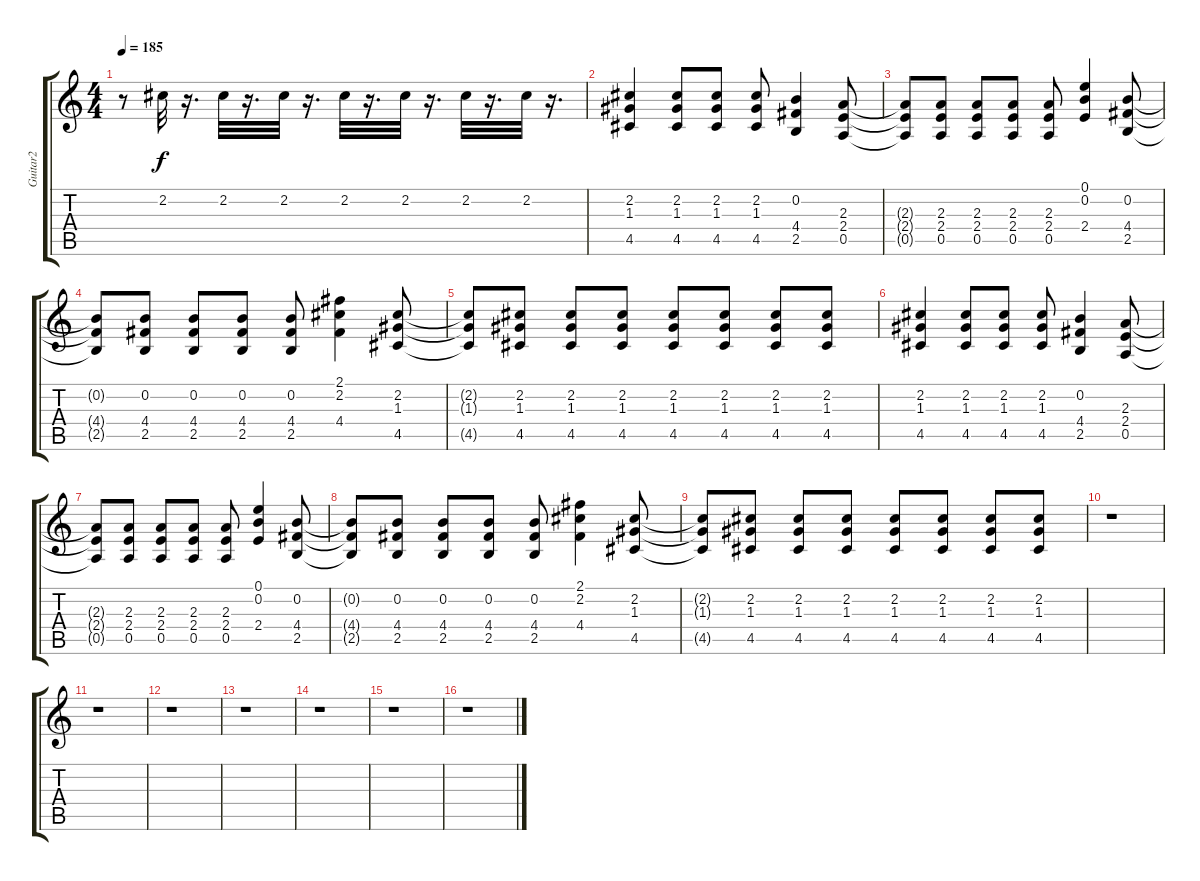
\track ("Guitar2" "Guitar2") {instrument overdrivenguitar}
\staff {score tabs}
\tuning (E4 B3 G3 D3 A2 E2) {hide}
\ts (4 4)
\tempo 185
\clef g2
\ks c
r.8{dy f} 2.2.32 r.16{d} 2.2.32 r.16{d} 2.2.32 r.16{d} 2.2.32 r.16{d} 2.2.32 r.16{d} 2.2.32 r.16{d} 2.2.32 r.16{d} |
(2.2 1.3 4.5).4 (2.2 1.3 4.5).8 (2.2 1.3 4.5).8 (2.2 1.3 4.5).8 (0.2 4.4 2.5).4 (2.3 2.4 0.5).8 |
(2.3{t} 2.4{t} 0.5{t}).8 (2.3 2.4 0.5).8 (2.3 2.4 0.5).8 (2.3 2.4 0.5).8 (2.3 2.4 0.5).8 (0.1 0.2 2.4).4 (0.2 4.4 2.5).8 |
(0.2{t} 4.4{t} 2.5{t}).8 (0.2 4.4 2.5).8 (0.2 4.4 2.5).8 (0.2 4.4 2.5).8 (0.2 4.4 2.5).8 (2.1 2.2 4.4).4 (2.2 1.3 4.5).8 |
(2.2{t} 1.3{t} 4.5{t}).8 (2.2 1.3 4.5).8 (2.2 1.3 4.5).8 (2.2 1.3 4.5).8 (2.2 1.3 4.5).8 (2.2 1.3 4.5).8 (2.2 1.3 4.5).8 (2.2 1.3 4.5).8 |
(2.2 1.3 4.5).4 (2.2 1.3 4.5).8 (2.2 1.3 4.5).8 (2.2 1.3 4.5).8 (0.2 4.4 2.5).4 (2.3 2.4 0.5).8 |
(2.3{t} 2.4{t} 0.5{t}).8 (2.3 2.4 0.5).8 (2.3 2.4 0.5).8 (2.3 2.4 0.5).8 (2.3 2.4 0.5).8 (0.1 0.2 2.4).4 (0.2 4.4 2.5).8 |
(0.2{t} 4.4{t} 2.5{t}).8 (0.2 4.4 2.5).8 (0.2 4.4 2.5).8 (0.2 4.4 2.5).8 (0.2 4.4 2.5).8 (2.1 2.2 4.4).4 (2.2 1.3 4.5).8 |
(2.2{t} 1.3{t} 4.5{t}).8 (2.2 1.3 4.5).8 (2.2 1.3 4.5).8 (2.2 1.3 4.5).8 (2.2 1.3 4.5).8 (2.2 1.3 4.5).8 (2.2 1.3 4.5).8 (2.2 1.3 4.5).8 |
r.1 |
r.1 |
r.1 |
r.1 |
r.1 |
r.1 |
r.1
